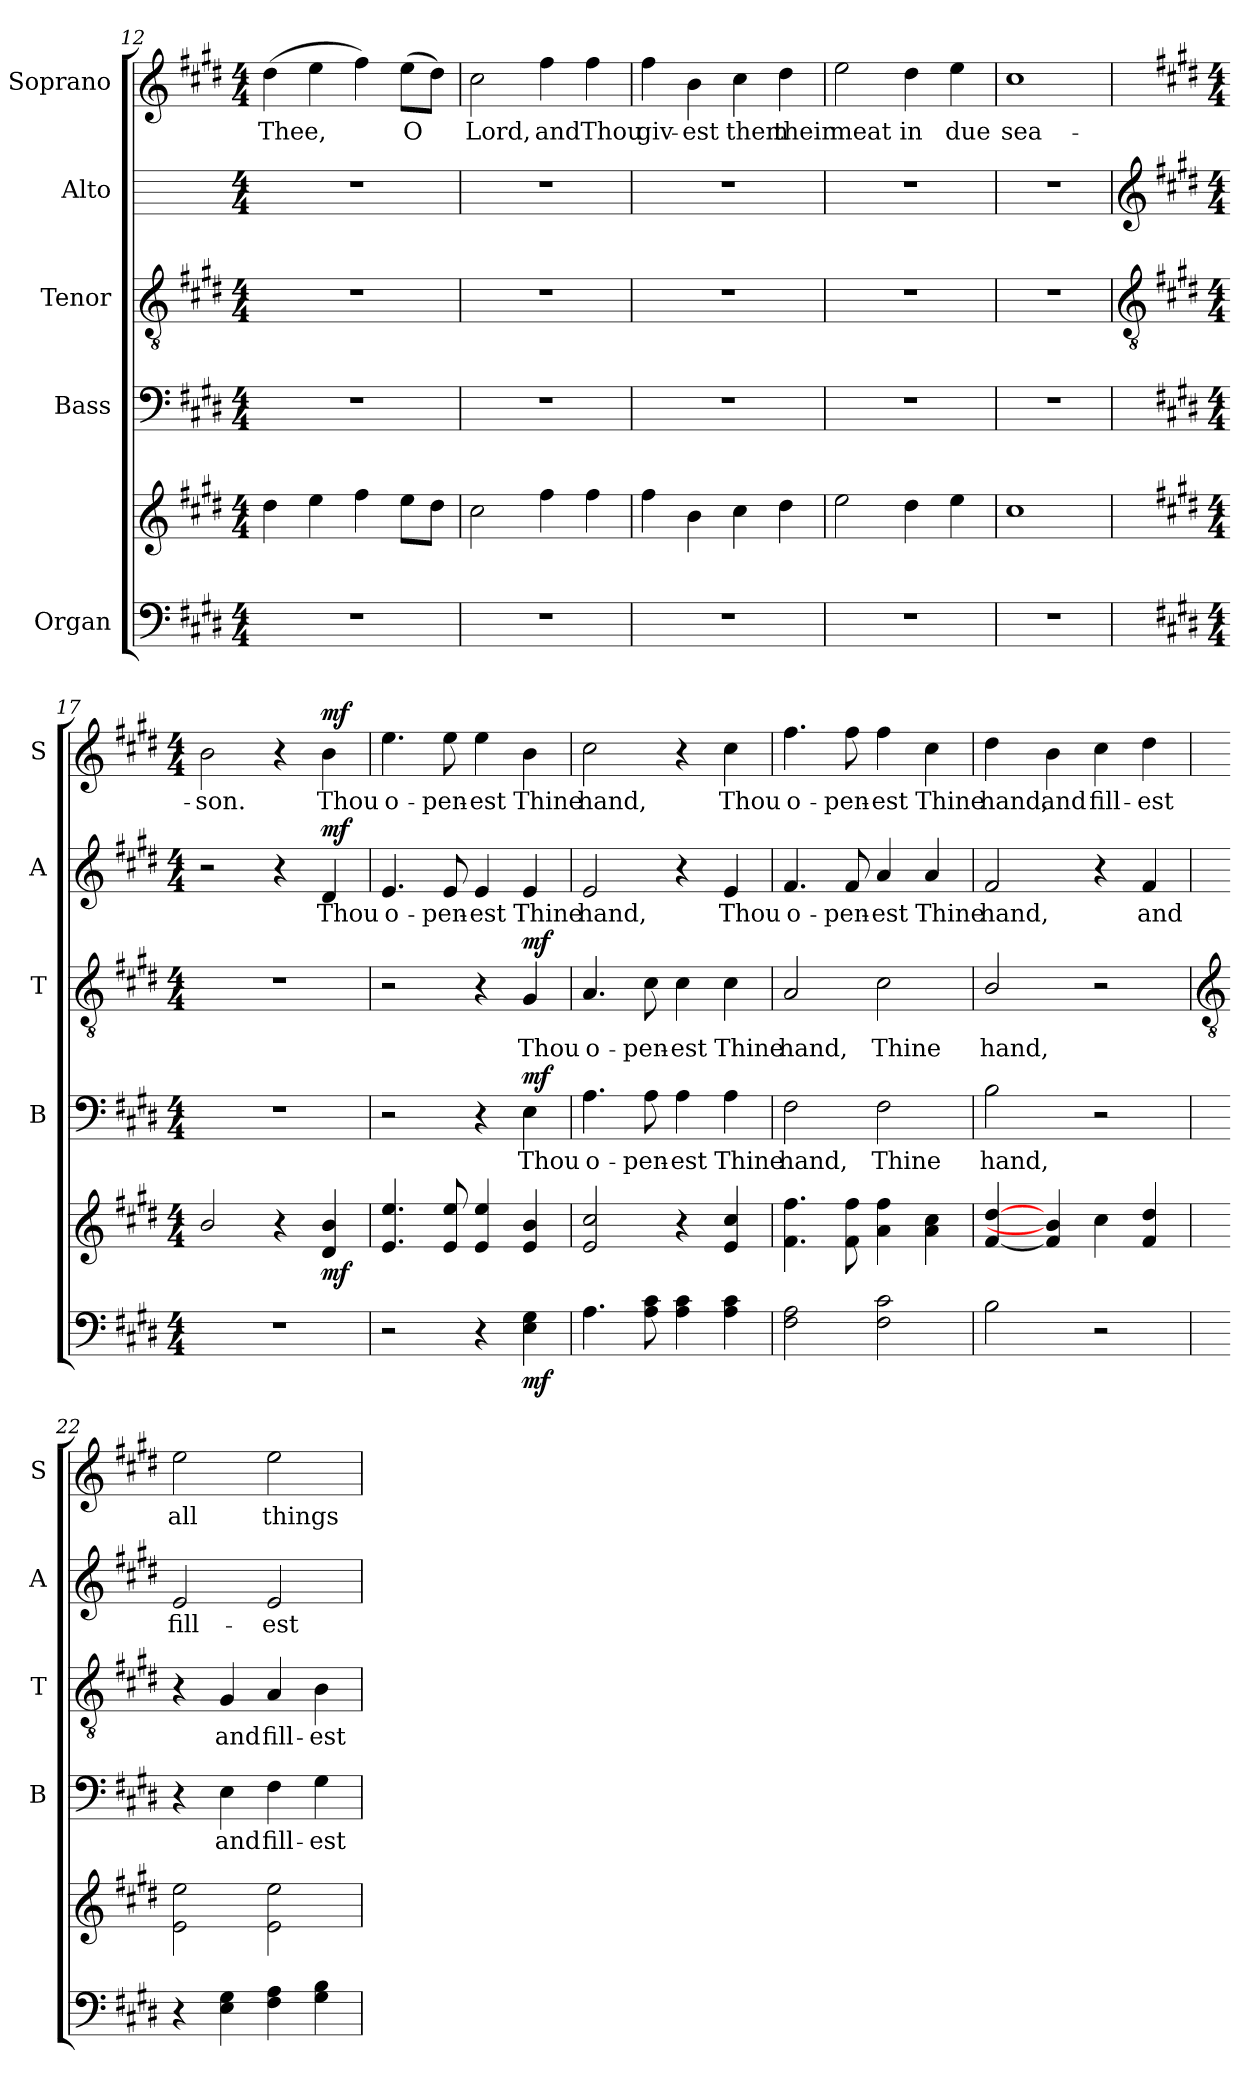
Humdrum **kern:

**kern	**kern	**dynam	**kern	**text	**dynam	**kern	**text	**dynam	**kern	**text	**dynam	**kern	**text	**dynam
*part5	*part5	*part5	*part4	*part4	*part4	*part3	*part3	*part3	*part2	*part2	*part2	*part1	*part1	*part1
*staff6	*staff5	*staff5/6	*staff4	*staff4	*staff4	*staff3	*staff3	*staff3	*staff2	*staff2	*staff2	*staff1	*staff1	*staff1
*I"Organ	*	*	*I"Bass	*	*	*I"Tenor	*	*	*I"Alto	*	*	*I"Soprano	*	*
*	*	*	*I'B	*	*	*I'T	*	*	*I'A	*	*	*I'S	*	*
!!LO:LB:g=z
*clefF4	*clefG2	*	*clefF4	*	*	*clefGv2	*	*	*	*	*	*clefG2	*	*
*k[f#c#g#d#]	*k[f#c#g#d#]	*	*k[f#c#g#d#]	*	*	*k[f#c#g#d#]	*	*	*	*	*	*k[f#c#g#d#]	*	*
*E:	*E:	*	*E:	*	*	*E:	*	*	*	*	*	*E:	*	*
*M4/4	*M4/4	*	*M4/4	*	*	*M4/4	*	*	*M4/4	*	*	*M4/4	*	*
=12	=12	=12	=12	=12	=12	=12	=12	=12	=12	=12	=12	=12	=12	=12
!	!	!	!	!	!	!	!	!	!	!	!	!	!LO:LY:b	!
1r	4dd#	.	1r	.	.	1r	.	.	1r	.	.	(>4dd#	Thee,	.
.	4ee	.	.	.	.	.	.	.	.	.	.	4ee	.	.
.	4ff#\	.	.	.	.	.	.	.	.	.	.	4ff#\)	.	.
!	!	!	!	!	!	!	!	!	!	!	!	!	!LO:LY:b	!
.	8eeL	.	.	.	.	.	.	.	.	.	.	(>8eeL	O	.
.	8dd#J	.	.	.	.	.	.	.	.	.	.	8dd#J)	.	.
=13	=13	=13	=13	=13	=13	=13	=13	=13	=13	=13	=13	=13	=13	=13
!	!	!	!	!	!	!	!	!	!	!	!	!	!LO:LY:b	!
1r	2cc#	.	1r	.	.	1r	.	.	1r	.	.	2cc#	Lord,	.
!	!	!	!	!	!	!	!	!	!	!	!	!	!LO:LY:b	!
.	4ff#\	.	.	.	.	.	.	.	.	.	.	4ff#\	and	.
!	!	!	!	!	!	!	!	!	!	!	!	!	!LO:LY:b	!
.	4ff#\	.	.	.	.	.	.	.	.	.	.	4ff#\	Thou	.
=14	=14	=14	=14	=14	=14	=14	=14	=14	=14	=14	=14	=14	=14	=14
!	!	!	!	!	!	!	!	!	!	!	!	!	!LO:LY:b	!
1r	4ff#\	.	1r	.	.	1r	.	.	1r	.	.	4ff#\	giv-	.
!	!	!	!	!	!	!	!	!	!	!	!	!	!LO:LY:b	!
.	4b	.	.	.	.	.	.	.	.	.	.	4b	-est	.
!	!	!	!	!	!	!	!	!	!	!	!	!	!LO:LY:b	!
.	4cc#	.	.	.	.	.	.	.	.	.	.	4cc#	them	.
!	!	!	!	!	!	!	!	!	!	!	!	!	!LO:LY:b	!
.	4dd#	.	.	.	.	.	.	.	.	.	.	4dd#	their	.
=15	=15	=15	=15	=15	=15	=15	=15	=15	=15	=15	=15	=15	=15	=15
!	!	!	!	!	!	!	!	!	!	!	!	!	!LO:LY:b	!
1r	2ee	.	1r	.	.	1r	.	.	1r	.	.	2ee	meat	.
!	!	!	!	!	!	!	!	!	!	!	!	!	!LO:LY:b	!
.	4dd#	.	.	.	.	.	.	.	.	.	.	4dd#	in	.
!	!	!	!	!	!	!	!	!	!	!	!	!	!LO:LY:b	!
.	4ee	.	.	.	.	.	.	.	.	.	.	4ee	due	.
=16	=16	=16	=16	=16	=16	=16	=16	=16	=16	=16	=16	=16	=16	=16
!	!	!	!	!	!	!	!	!	!	!	!	!	!LO:LY:b	!
1r	1cc#	.	1r	.	.	1r	.	.	1r	.	.	1cc#	sea-	.
!!LO:LB:g=z
=17	=17	=17	=17	=17	=17	=17	=17	=17	=17	=17	=17	=17	=17	=17
*	*	*	*	*	*	*clefGv2	*	*	*clefG2	*	*	*	*	*
*	*	*	*k[f#c#g#d#]	*	*	*k[f#c#g#d#]	*	*	*k[f#c#g#d#]	*	*	*	*	*
*	*	*	*E:	*	*	*E:	*	*	*E:	*	*	*	*	*
*M4/4	*M4/4	*	*M4/4	*	*	*M4/4	*	*	*M4/4	*	*	*M4/4	*	*
!	!	!	!	!	!	!	!	!	!	!	!	!	!LO:LY:b	!
1r	2b/	.	1r	.	.	1r	.	.	2r	.	.	2b	-son.	.
.	4r	.	.	.	.	.	.	.	4r	.	.	4r	.	.
!	!	!LO:DY:b	!	!	!	!	!	!	!	!LO:LY:b	!LO:DY:b	!	!LO:LY:b	!LO:DY:b
.	4d#/ 4b/	mf	.	.	.	.	.	.	4d#	Thou	mf	4b	Thou	mf
=18	=18	=18	=18	=18	=18	=18	=18	=18	=18	=18	=18	=18	=18	=18
!	!	!	!	!	!	!	!	!	!	!LO:LY:b	!	!	!LO:LY:b	!
2r	4.e/ 4.ee/	.	2r	.	.	2r	.	.	4.e	o-	.	4.ee	o-	.
!	!	!	!	!	!	!	!	!	!	!LO:LY:b	!	!	!LO:LY:b	!
.	8e/ 8ee/	.	.	.	.	.	.	.	8e	-pen-	.	8ee	-pen-	.
!	!	!	!	!	!	!	!	!	!	!LO:LY:b	!	!	!LO:LY:b	!
4r	4e/ 4ee/	.	4r	.	.	4r	.	.	4e	-est	.	4ee	-est	.
!	!	!LO:DY:b=2	!	!LO:LY:b	!LO:DY:b	!	!LO:LY:b	!LO:DY:b	!	!LO:LY:b	!	!	!LO:LY:b	!
4E 4G#	4e/ 4b/	mf	4E	Thou	mf	4G#	Thou	mf	4e	Thine	.	4b	Thine	.
=19	=19	=19	=19	=19	=19	=19	=19	=19	=19	=19	=19	=19	=19	=19
!	!	!	!	!LO:LY:b	!	!	!LO:LY:b	!	!	!LO:LY:b	!	!	!LO:LY:b	!
4.A	2e/ 2cc#/	.	4.A	o-	.	4.A	o-	.	2e	hand,	.	2cc#	hand,	.
!	!	!	!	!LO:LY:b	!	!	!LO:LY:b	!	!	!	!	!	!	!
8A 8c#	.	.	8A	-pen-	.	8c#	-pen-	.	.	.	.	.	.	.
!	!	!	!	!LO:LY:b	!	!	!LO:LY:b	!	!	!	!	!	!	!
4A 4c#	4r	.	4A	-est	.	4c#	-est	.	4r	.	.	4r	.	.
!	!	!	!	!LO:LY:b	!	!	!LO:LY:b	!	!	!LO:LY:b	!	!	!LO:LY:b	!
4A 4c#	4e/ 4cc#/	.	4A	Thine	.	4c#	Thine	.	4e	Thou	.	4cc#	Thou	.
=20	=20	=20	=20	=20	=20	=20	=20	=20	=20	=20	=20	=20	=20	=20
!	!	!	!	!LO:LY:b	!	!	!LO:LY:b	!	!	!LO:LY:b	!	!	!LO:LY:b	!
2F# 2A	4.f# 4.ff#	.	2F#	hand,	.	2A	hand,	.	4.f#	o-	.	4.ff#	o-	.
!	!	!	!	!	!	!	!	!	!	!LO:LY:b	!	!	!LO:LY:b	!
.	8f# 8ff#	.	.	.	.	.	.	.	8f#	-pen-	.	8ff#	-pen-	.
!	!	!	!	!LO:LY:b	!	!	!LO:LY:b	!	!	!LO:LY:b	!	!	!LO:LY:b	!
2F# 2c#	4a 4ff#	.	2F#	Thine	.	2c#	Thine	.	4a	-est	.	4ff#	-est	.
!	!	!	!	!	!	!	!	!	!	!LO:LY:b	!	!	!LO:LY:b	!
.	4a 4cc#	.	.	.	.	.	.	.	4a	Thine	.	4cc#	Thine	.
=21	=21	=21	=21	=21	=21	=21	=21	=21	=21	=21	=21	=21	=21	=21
!	!	!	!	!LO:LY:b	!	!	!LO:LY:b	!	!	!LO:LY:b	!	!	!LO:LY:b	!
2B	[4f#/ [4dd#/	.	2B	hand,	.	2B/	hand,	.	2f#	hand,	.	4dd#	hand,	.
!	!	!	!	!	!	!	!	!	!	!	!	!	!LO:LY:b	!
.	4f#/] 4b/]	.	.	.	.	.	.	.	.	.	.	4b	and	.
!	!	!	!	!	!	!	!	!	!	!	!	!	!LO:LY:b	!
2r	4cc#\	.	2r	.	.	2r	.	.	4r	.	.	4cc#	fill-	.
!	!	!	!	!	!	!	!	!	!	!LO:LY:b	!	!	!LO:LY:b	!
.	4f#/ 4dd#/	.	.	.	.	.	.	.	4f#	and	.	4dd#	-est	.
!!LO:LB:g=z
=22	=22	=22	=22	=22	=22	=22	=22	=22	=22	=22	=22	=22	=22	=22
*	*	*	*	*	*	*clefGv2	*	*	*	*	*	*	*	*
!	!	!	!	!	!	!	!	!	!	!LO:LY:b	!	!	!LO:LY:b	!
4r	2e\ 2ee\	.	4r	.	.	4r	.	.	2e	fill-	.	2ee	all	.
!	!	!	!	!LO:LY:b	!	!	!LO:LY:b	!	!	!	!	!	!	!
4E 4G#	.	.	4E	and	.	4G#	and	.	.	.	.	.	.	.
!	!	!	!	!LO:LY:b	!	!	!LO:LY:b	!	!	!LO:LY:b	!	!	!LO:LY:b	!
4F# 4A	2e\ 2ee\	.	4F#	fill-	.	4A	fill-	.	2e	-est	.	2ee	things	.
!	!	!	!	!LO:LY:b	!	!	!LO:LY:b	!	!	!	!	!	!	!
4G# 4B	.	.	4G#	-est	.	4B	-est	.	.	.	.	.	.	.
=	=	=	=	=	=	=	=	=	=	=	=	=	=	=
*-	*-	*-	*-	*-	*-	*-	*-	*-	*-	*-	*-	*-	*-	*-
